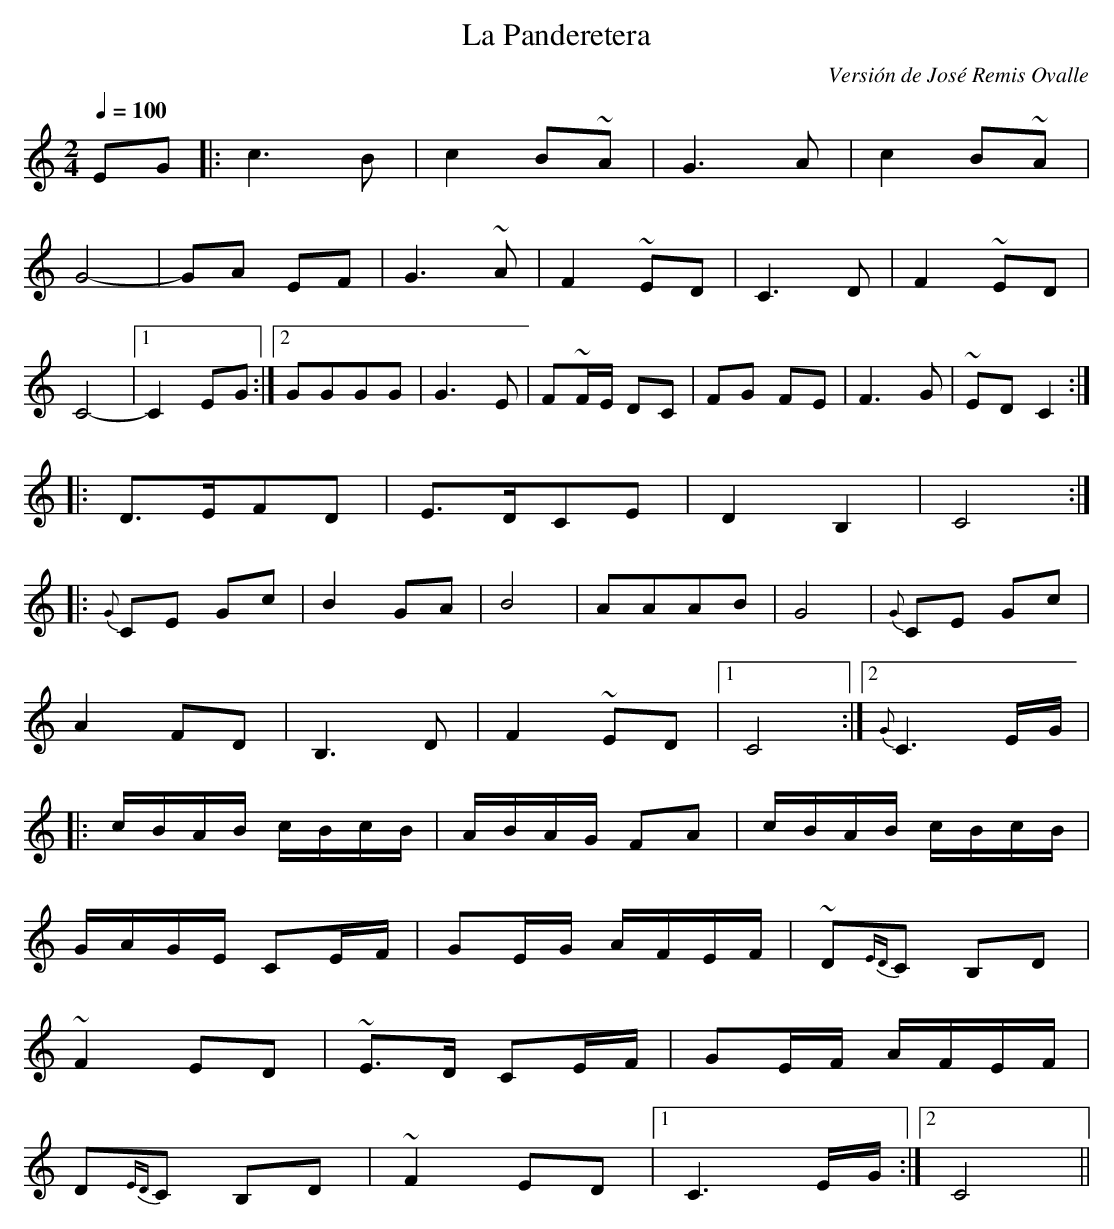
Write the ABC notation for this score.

X:1
T:La Panderetera
C:Versión de José Remis Ovalle
M:2/4
L:1/8
Q:1/4=100
K:C
EG|: c3 B|c2 B~A|G3 A|c2 B~A|
G4-|GA EF|G3 ~A|F2 ~ED|C3 D|F2 ~ED|
C4-|[1 C2 EG :|[2 GGGG|G3 E|F~F/E/ DC|FG FE|F3 G|~ED C2:|
|: D>EFD|E>DCE|D2 B,2|C4 :|
|: {G}CE Gc|B2 GA|B4|AAAB|G4|{G}CE Gc|
A2 FD|B,3 D|F2 ~ED|[1 C4 :|[2 {G}C3 E/G/|
|: c/B/A/B/ c/B/c/B/|A/B/A/G/ FA|c/B/A/B/ c/B/c/B/|
G/A/G/E/ CE/F/|GE/G/ A/F/E/F/|~D{ED}C B,D|
~F2 ED|~E>D CE/F/|GE/F/ A/F/E/F/|
D{ED}C B,D|~F2 ED|[1  C3 E/G/ :|[2 C4||
